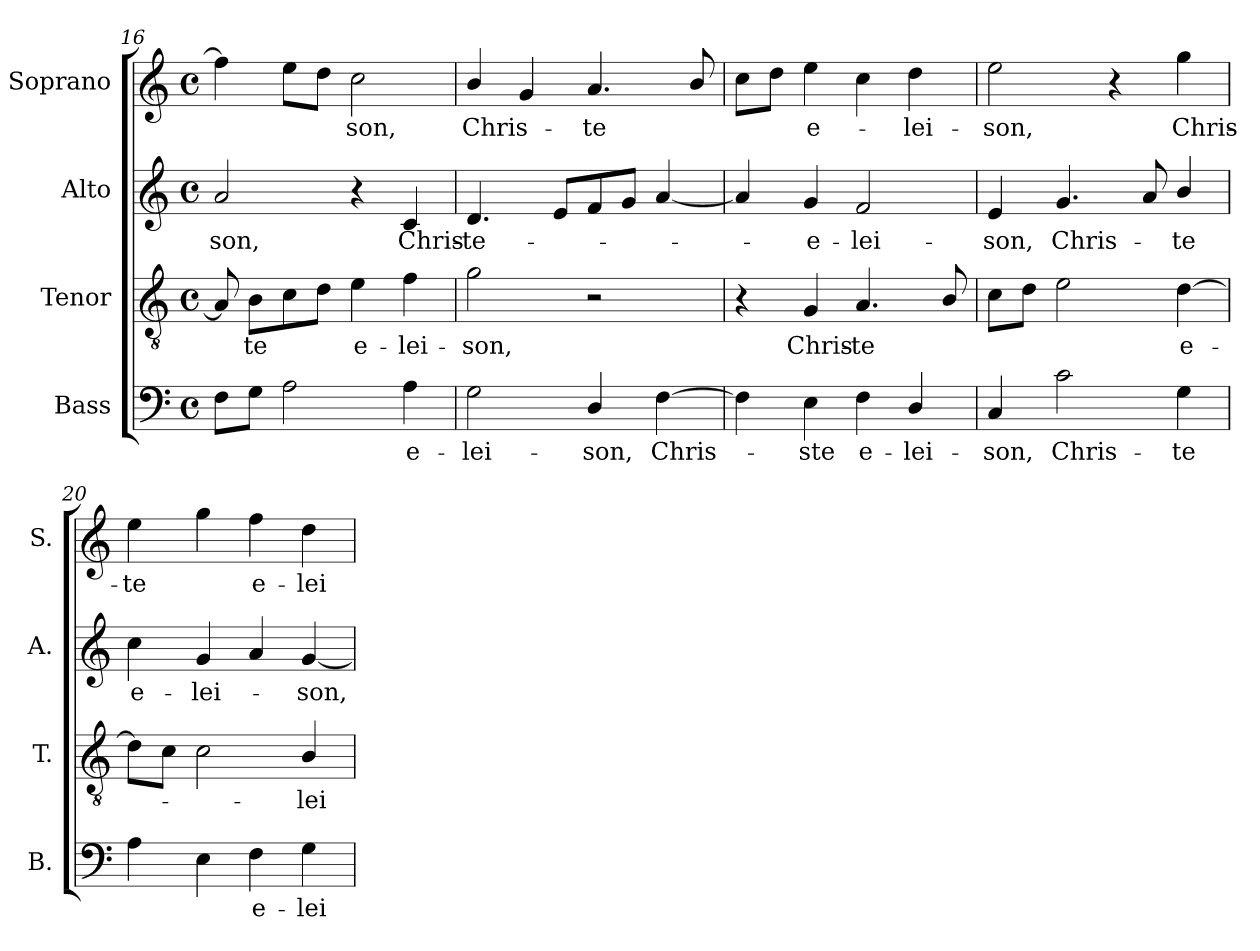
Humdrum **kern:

**kern	**text	**kern	**text	**kern	**text	**kern	**text
*part4	*part4	*part3	*part3	*part2	*part2	*part1	*part1
*staff4	*staff4	*staff3	*staff3	*staff2	*staff2	*staff1	*staff1
*I"Bass	*	*I"Tenor	*	*I"Alto	*	*I"Soprano	*
*I'B.	*	*I'T.	*	*I'A.	*	*I'S.	*
*clefF4	*	*clefGv2	*	*clefG2	*	*clefG2	*
*	*	*ITrd7c12	*	*	*	*	*
*k[]	*	*k[]	*	*k[]	*	*k[]	*
*C:	*	*C:	*	*C:	*	*C:	*
*M4/4	*	*M4/4	*	*M4/4	*	*M4/4	*
*met(c)	*	*met(c)	*	*met(c)	*	*met(c)	*
=16	=16	=16	=16	=16	=16	=16	=16
!	!	!	!	!	!LO:LY:b:color=#000000	!	!
8Fi\L	.	8AAi/]	.	2ai/	-son,	4ffi\]	.
!	!	!	!LO:LY:b:color=#000000	!	!	!	!
8Gi\J	.	8BBi\L	-te	.	.	.	.
2Ai\	.	8Ci\	.	.	.	8eei\L	.
.	.	8Di\J	.	.	.	8ddi\J	.
!	!	!	!LO:LY:b:color=#000000	!	!	!	!
!	!	!	!	!	!	!	!LO:LY:b:color=#000000
.	.	4Ei\	e-	4r	.	2cci\	-son,
!	!LO:LY:b:color=#000000	!	!	!	!	!	!
!	!	!	!LO:LY:b:color=#000000	!	!	!	!
!	!	!	!	!	!LO:LY:b:color=#000000	!	!
4Ai\	e-	4Fi\	-lei-	4ci/	Chris-	.	.
!!LO:LB:g=z
=17	=17	=17	=17	=17	=17	=17	=17
!	!LO:LY:b:color=#000000	!	!	!	!	!	!
!	!	!	!LO:LY:b:color=#000000	!	!	!	!
!	!	!	!	!	!LO:LY:b:color=#000000	!	!
!	!	!	!	!	!	!	!LO:LY:b:color=#000000
2Gi\	-lei-	2Gi\	-son,	4.di/	-te-	4bi/	Chris-
.	.	.	.	.	.	4gi/	.
.	.	.	.	8ei/L	.	.	.
!	!LO:LY:b:color=#000000	!	!	!	!	!	!
!	!	!	!	!	!	!	!LO:LY:b:color=#000000
4Di/	-son,	2r	.	8fi/	.	4.ai/	-te
.	.	.	.	8gi/J	.	.	.
!	!LO:LY:b:color=#000000	!	!	!	!	!	!
[4Fi\	Chris-	.	.	[4ai/	.	.	.
.	.	.	.	.	.	8bi/	.
=18	=18	=18	=18	=18	=18	=18	=18
4Fi\]	.	4r	.	4ai/]	.	8cci\L	.
.	.	.	.	.	.	8ddi\J	.
!	!LO:LY:b:color=#000000	!	!	!	!	!	!
!	!	!	!LO:LY:b:color=#000000	!	!	!	!
!	!	!	!	!	!LO:LY:b:color=#000000	!	!
!	!	!	!	!	!	!	!LO:LY:b:color=#000000
4Ei\	-ste	4GGi/	Chris-	4gi/	-e-	4eei\	e-
!	!LO:LY:b:color=#000000	!	!	!	!	!	!
!	!	!	!LO:LY:b:color=#000000	!	!	!	!
!	!	!	!	!	!LO:LY:b:color=#000000	!	!
4Fi\	e-	4.AAi/	-te	2fi/	-lei-	4cci\	.
!	!LO:LY:b:color=#000000	!	!	!	!	!	!
!	!	!	!	!	!	!	!LO:LY:b:color=#000000
4Di/	-lei-	.	.	.	.	4ddi\	-lei-
.	.	8BBi/	.	.	.	.	.
=19	=19	=19	=19	=19	=19	=19	=19
!	!LO:LY:b:color=#000000	!	!	!	!	!	!
!	!	!	!	!	!LO:LY:b:color=#000000	!	!
!	!	!	!	!	!	!	!LO:LY:b:color=#000000
4Ci/	-son,	8Ci\L	.	4ei/	-son,	2eei\	-son,
.	.	8Di\J	.	.	.	.	.
!	!LO:LY:b:color=#000000	!	!	!	!	!	!
!	!	!	!	!	!LO:LY:b:color=#000000	!	!
2ci\	Chris-	2Ei\	.	4.gi/	Chris-	.	.
.	.	.	.	.	.	4r	.
.	.	.	.	8ai/	.	.	.
!	!LO:LY:b:color=#000000	!	!	!	!	!	!
!	!	!	!LO:LY:b:color=#000000	!	!	!	!
!	!	!	!	!	!LO:LY:b:color=#000000	!	!
!	!	!	!	!	!	!	!LO:LY:b:color=#000000
4Gi\	-te	[4Di\	e-	4bi/	-te	4ggi\	Chris-
!!LO:LB:g=z
=20	=20	=20	=20	=20	=20	=20	=20
!	!	!	!	!	!LO:LY:b:color=#000000	!	!
!	!	!	!	!	!	!	!LO:LY:b:color=#000000
4Ai\	.	8Di\L]	.	4cci\	e-	4eei\	-te
.	.	8Ci\J	.	.	.	.	.
!	!	!	!	!	!LO:LY:b:color=#000000	!	!
4Ei\	.	2Ci\	.	4gi/	-lei-	4ggi\	.
!	!LO:LY:b:color=#000000	!	!	!	!	!	!
!	!	!	!	!	!	!	!LO:LY:b:color=#000000
4Fi\	e-	.	.	4ai/	.	4ffi\	e-
!	!LO:LY:b:color=#000000	!	!	!	!	!	!
!	!	!	!LO:LY:b:color=#000000	!	!	!	!
!	!	!	!	!	!LO:LY:b:color=#000000	!	!
!	!	!	!	!	!	!	!LO:LY:b:color=#000000
4Gi\	-lei-	4BBi/	-lei-	[4gi/	-son,	4ddi\	-lei-
=	=	=	=	=	=	=	=
*-	*-	*-	*-	*-	*-	*-	*-
